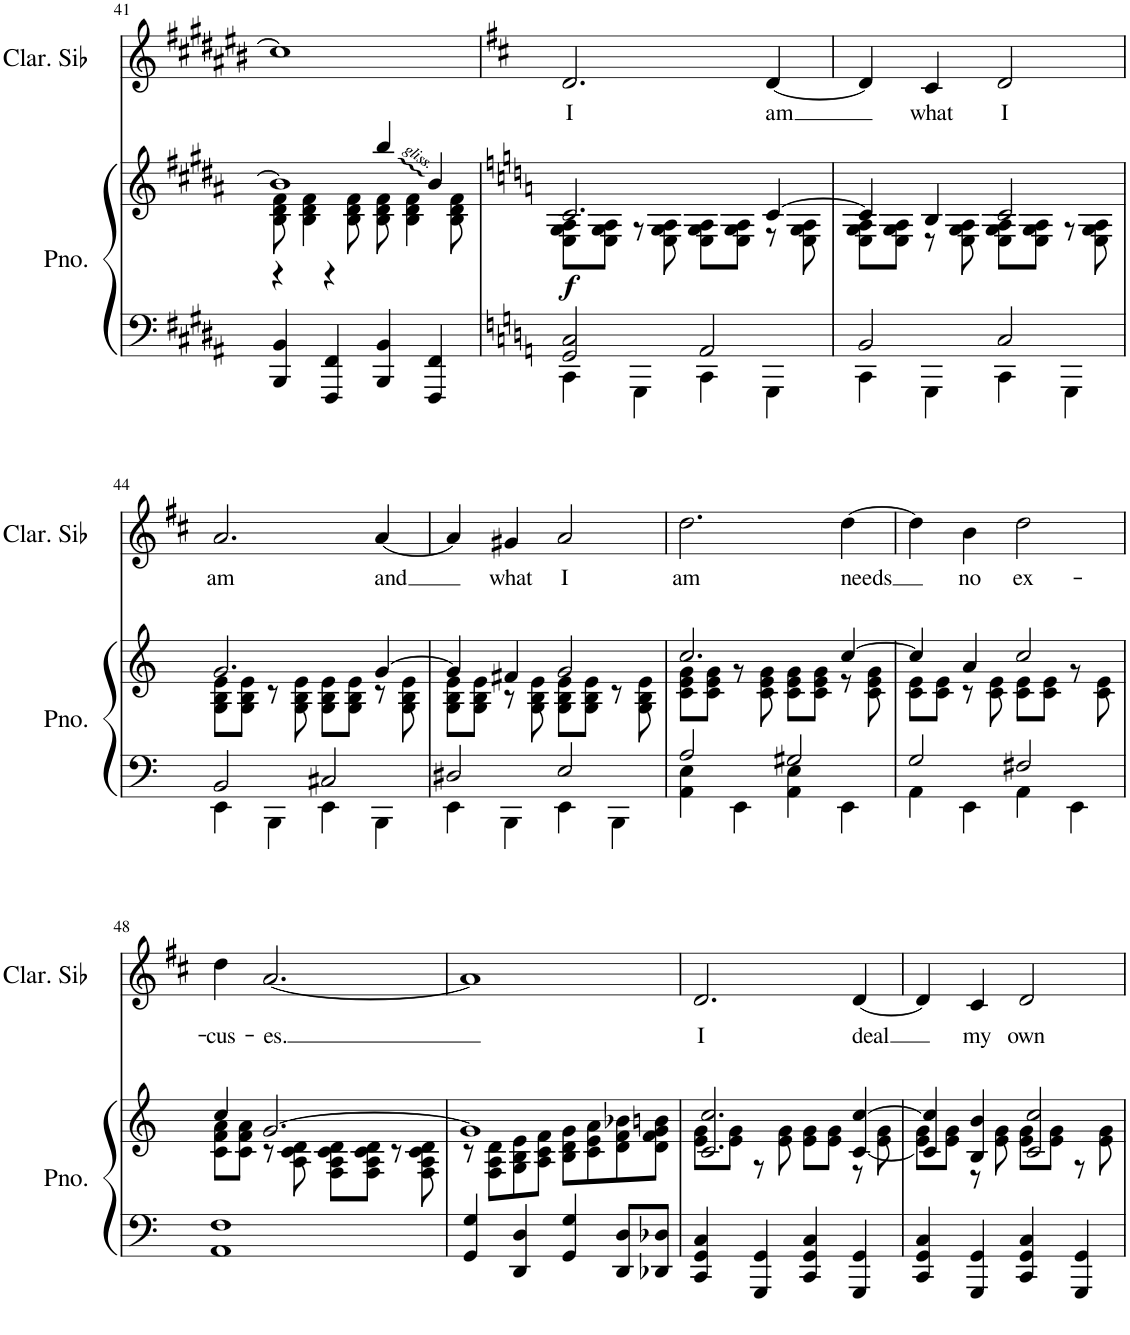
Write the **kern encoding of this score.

**kern	**kern	**dynam	**kern	**text
*part2	*part2	*part2	*part1	*part1
*staff3	*staff2	*staff2/3	*staff1	*staff1
*I"Piano	*	*	*I"Clarinette en Sib	*
*I'Pno.	*	*	*I'Clar. Sib	*
!!LO:PB:g=z
*clefF4	*clefG2	*	*clefG2	*
*	*	*	*Trd1c2	*
*k[f#c#g#d#a#]	*k[f#c#g#d#a#]	*	*k[f#c#g#d#a#e#b#]	*
*M4/4	*M4/4	*	*M4/4	*
=41	=41	=41	=41	=41
*	*^	*	*	*
*	*	*^	*	*	*
4BBB/ 4BB/	1b]	8B\ 8d#\ 8f#\	4r	.	1cc#]	.
.	.	4B\ 4d#\ 4f#\	.	.	.	.
4FFF#/ 4FF#/	.	.	4r	.	.	.
.	.	8B\ 8d#\ 8f#\	.	.	.	.
4BBB/ 4BB/	.	8B\ 8d#\ 8f#\	4bb/	.	.	.
.	.	4B\ 4d#\ 4f#\	.	.	.	.
4FFF#/ 4FF#/	.	.	4b/	.	.	.
.	.	8B\ 8d#\ 8f#\	.	.	.	.
*	*v	*v	*v	*	*	*
=42	=42	=42	=42	=42
*k[]	*k[]	*	*k[f#c#]	*
*^	*^	*	*	*
!	!	!	!	!LO:DY:b	!	!LO:LY:b
2GG/ 2C/	4CC\	2.c/	8E\ 8G\ 8A\L	f	2.d/	I
.	.	.	8E\ 8G\ 8A\J	.	.	.
.	4GGG\	.	8r	.	.	.
.	.	.	8E\ 8G\ 8A\	.	.	.
2AA/	4CC\	.	8E\ 8G\ 8A\L	.	.	.
.	.	.	8E\ 8G\ 8A\J	.	.	.
!	!	!	!	!	!	!LO:LY:b
.	4GGG\	[4c/	8r	.	[4d/	am
.	.	.	8E\ 8G\ 8A\	.	.	.
=43	=43	=43	=43	=43	=43	=43
2BB/	4CC\	4c/]	8E\ 8G\ 8A\L	.	4d/]	.
.	.	.	8E\ 8G\ 8A\J	.	.	.
!	!	!	!	!	!	!LO:LY:b
.	4GGG\	4B/	8r	.	4c#/	what
.	.	.	8E\ 8G\ 8A\	.	.	.
!	!	!	!	!	!	!LO:LY:b
2C/	4CC\	2c/	8E\ 8G\ 8A\L	.	2d/	I
.	.	.	8E\ 8G\ 8A\J	.	.	.
.	4GGG\	.	8r	.	.	.
.	.	.	8E\ 8G\ 8A\	.	.	.
!!LO:LB:g=z
=44	=44	=44	=44	=44	=44	=44
!	!	!	!	!	!	!LO:LY:b
2BB/	4EE\	2.g/	8G\ 8B\ 8e\L	.	2.a/	am
.	.	.	8G\ 8B\ 8e\J	.	.	.
.	4BBB\	.	8r	.	.	.
.	.	.	8G\ 8B\ 8e\	.	.	.
2C#X/	4EE\	.	8G\ 8B\ 8e\L	.	.	.
.	.	.	8G\ 8B\ 8e\J	.	.	.
!	!	!	!	!	!	!LO:LY:b
.	4BBB\	[4g/	8r	.	[4a/	and
.	.	.	8G\ 8B\ 8e\	.	.	.
=45	=45	=45	=45	=45	=45	=45
2D#X/	4EE\	4g/]	8G\ 8B\ 8e\L	.	4a/]	.
.	.	.	8G\ 8B\ 8e\J	.	.	.
!	!	!	!	!	!	!LO:LY:b
.	4BBB\	4f#X/	8r	.	4g#X/	what
.	.	.	8G\ 8B\ 8e\	.	.	.
!	!	!	!	!	!	!LO:LY:b
2E/	4EE\	2g/	8G\ 8B\ 8e\L	.	2a/	I
.	.	.	8G\ 8B\ 8e\J	.	.	.
.	4BBB\	.	8r	.	.	.
.	.	.	8G\ 8B\ 8e\	.	.	.
=46	=46	=46	=46	=46	=46	=46
!	!	!	!	!	!	!LO:LY:b
2A/	4AA\ 4E\	2.cc/	8c\ 8e\ 8g\L	.	2.dd\	am
.	.	.	8c\ 8e\ 8g\J	.	.	.
.	4EE\	.	8r	.	.	.
.	.	.	8c\ 8e\ 8g\	.	.	.
2G#X/	4AA\ 4E\	.	8c\ 8e\ 8g\L	.	.	.
.	.	.	8c\ 8e\ 8g\J	.	.	.
!	!	!	!	!	!	!LO:LY:b
.	4EE\	[4cc/	8r	.	[4dd\	needs
.	.	.	8c\ 8e\ 8g\	.	.	.
=47	=47	=47	=47	=47	=47	=47
2G/	4AA\	4cc/]	8c\ 8e\L	.	4dd\]	.
.	.	.	8c\ 8e\J	.	.	.
!	!	!	!	!	!	!LO:LY:b
.	4EE\	4a/	8r	.	4b\	no
.	.	.	8c\ 8e\	.	.	.
!	!	!	!	!	!	!LO:LY:b
2F#X/	4AA\	2cc/	8c\ 8e\L	.	2dd\	ex-
.	.	.	8c\ 8e\J	.	.	.
.	4EE\	.	8r	.	.	.
.	.	.	8c\ 8e\	.	.	.
*v	*v	*	*	*	*	*
!!LO:LB:g=z
=48	=48	=48	=48	=48	=48
!	!	!	!	!	!LO:LY:b
1AA 1F	4cc/	8c\ 8f\ 8a\L	.	4dd\	-cus-
.	.	8c\ 8f\ 8a\J	.	.	.
!	!	!	!	!	!LO:LY:b
.	[2.g/	8r	.	[2.a/	-es.
.	.	8A\ 8c\ 8d\	.	.	.
.	.	8F\ 8A\ 8c\ 8d\L	.	.	.
.	.	8F\ 8A\ 8c\ 8d\J	.	.	.
.	.	8r	.	.	.
.	.	8F\ 8A\ 8c\ 8d\	.	.	.
=49	=49	=49	=49	=49	=49
4GG/ 4G/	1g]	8r	.	1a]	.
.	.	8F\ 8A\ 8d\L	.	.	.
4DD/ 4D/	.	8G\ 8B\ 8e\	.	.	.
.	.	8A\ 8c\ 8f\J	.	.	.
4GG/ 4G/	.	8B\ 8d\ 8g\L	.	.	.
.	.	8c\ 8e\ 8a\	.	.	.
8DD/ 8D/L	.	8d\ 8f\ 8b-X\	.	.	.
8DD-X/ 8D-X/J	.	8d\ 8f\ 8g\ 8bn\J	.	.	.
=50	=50	=50	=50	=50	=50
!	!	!	!	!	!LO:LY:b
4CC/ 4GG/ 4C/	2.c/ 2.cc/	8e\ 8g\L	.	2.d/	I
.	.	8e\ 8g\J	.	.	.
4GGG/ 4GG/	.	8r	.	.	.
.	.	8e\ 8g\	.	.	.
4CC/ 4GG/ 4C/	.	8e\ 8g\L	.	.	.
.	.	8e\ 8g\J	.	.	.
!	!	!	!	!	!LO:LY:b
4GGG/ 4GG/	[<4c/ [4cc/	8r	.	[4d/	deal
.	.	8e\ 8g\	.	.	.
=51	=51	=51	=51	=51	=51
4CC/ 4GG/ 4C/	4c/] 4cc/]	8e\ 8g\L	.	4d/]	.
.	.	8e\ 8g\J	.	.	.
!	!	!	!	!	!LO:LY:b
4GGG/ 4GG/	4B/ 4b/	8r	.	4c#/	my
.	.	8e\ 8g\	.	.	.
!	!	!	!	!	!LO:LY:b
4CC/ 4GG/ 4C/	2c/ 2cc/	8e\ 8g\L	.	2d/	own
.	.	8e\ 8g\J	.	.	.
4GGG/ 4GG/	.	8r	.	.	.
.	.	8e\ 8g\	.	.	.
*	*v	*v	*	*	*
=	=	=	=	=
*-	*-	*-	*-	*-
